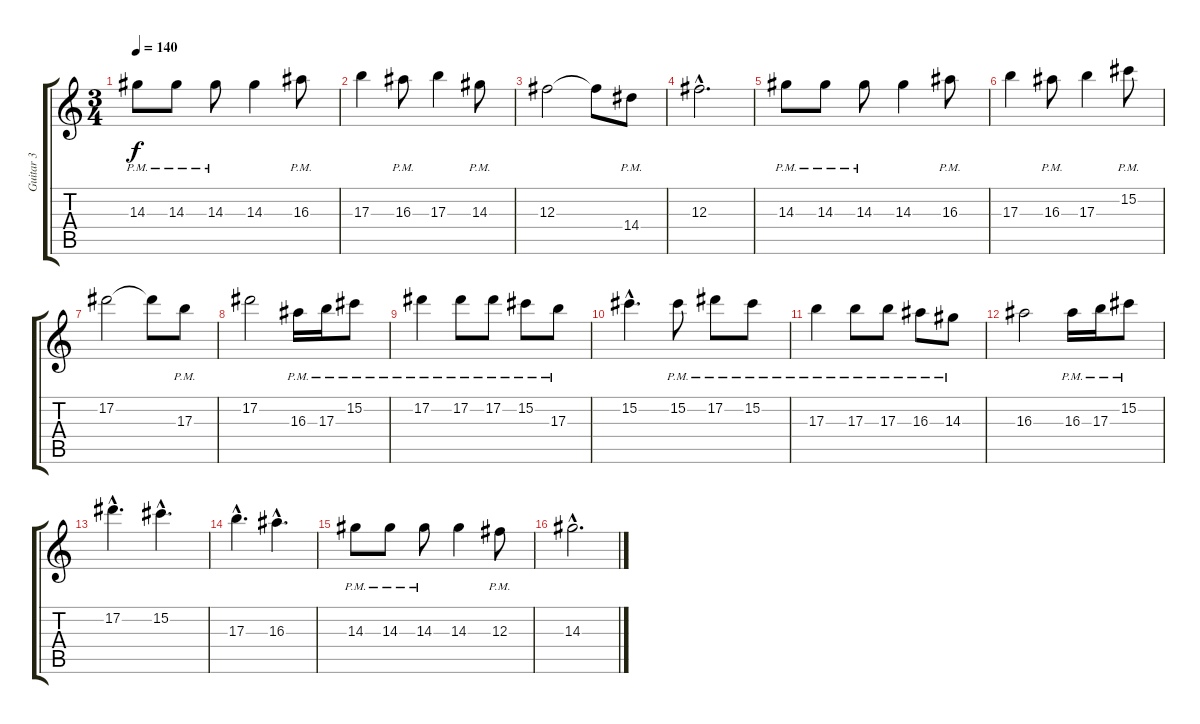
\track ("Guitar 3" "Guitar 3") {instrument overdrivenguitar}
\staff {score tabs}
\tuning (Eb4 Bb3 Gb3 Db3 Ab2 Eb2) {hide}
\ts (3 4)
\tempo 140
\clef g2
\ks c
14.3{pm}.8{dy f} 14.3{pm}.8 14.3{pm}.8 14.3.4 16.3{pm}.8 |
17.3.4 16.3{pm}.8 17.3.4 14.3{pm}.8 |
12.3.2 12.3{t}.8 14.4{pm}.8 |
12.3{hac}.2{d} |
14.3{pm}.8 14.3{pm}.8 14.3{pm}.8 14.3.4 16.3{pm}.8 |
17.3.4 16.3{pm}.8 17.3.4 15.2{pm}.8 |
17.2.2 17.2{t}.8 17.3{pm}.8 |
17.2.2 16.3{pm}.16 17.3{pm}.16 15.2{pm}.8 |
17.2{pm}.4 17.2{pm}.8 17.2{pm}.8 15.2{pm}.8 17.3{pm}.8 |
15.2{hac}.4{d} 15.2{pm}.8 17.2{pm}.8 15.2{pm}.8 |
17.3{pm}.4 17.3{pm}.8 17.3{pm}.8 16.3{pm}.8 14.3{pm}.8 |
16.3.2 16.3{pm}.16 17.3{pm}.16 15.2{pm}.8 |
17.2{hac}.4{d} 15.2{hac}.4{d} |
17.3{hac}.4{d} 16.3{hac}.4{d} |
14.3{pm}.8 14.3{pm}.8 14.3{pm}.8 14.3.4 12.3{pm}.8 |
14.3{hac}.2{d}
